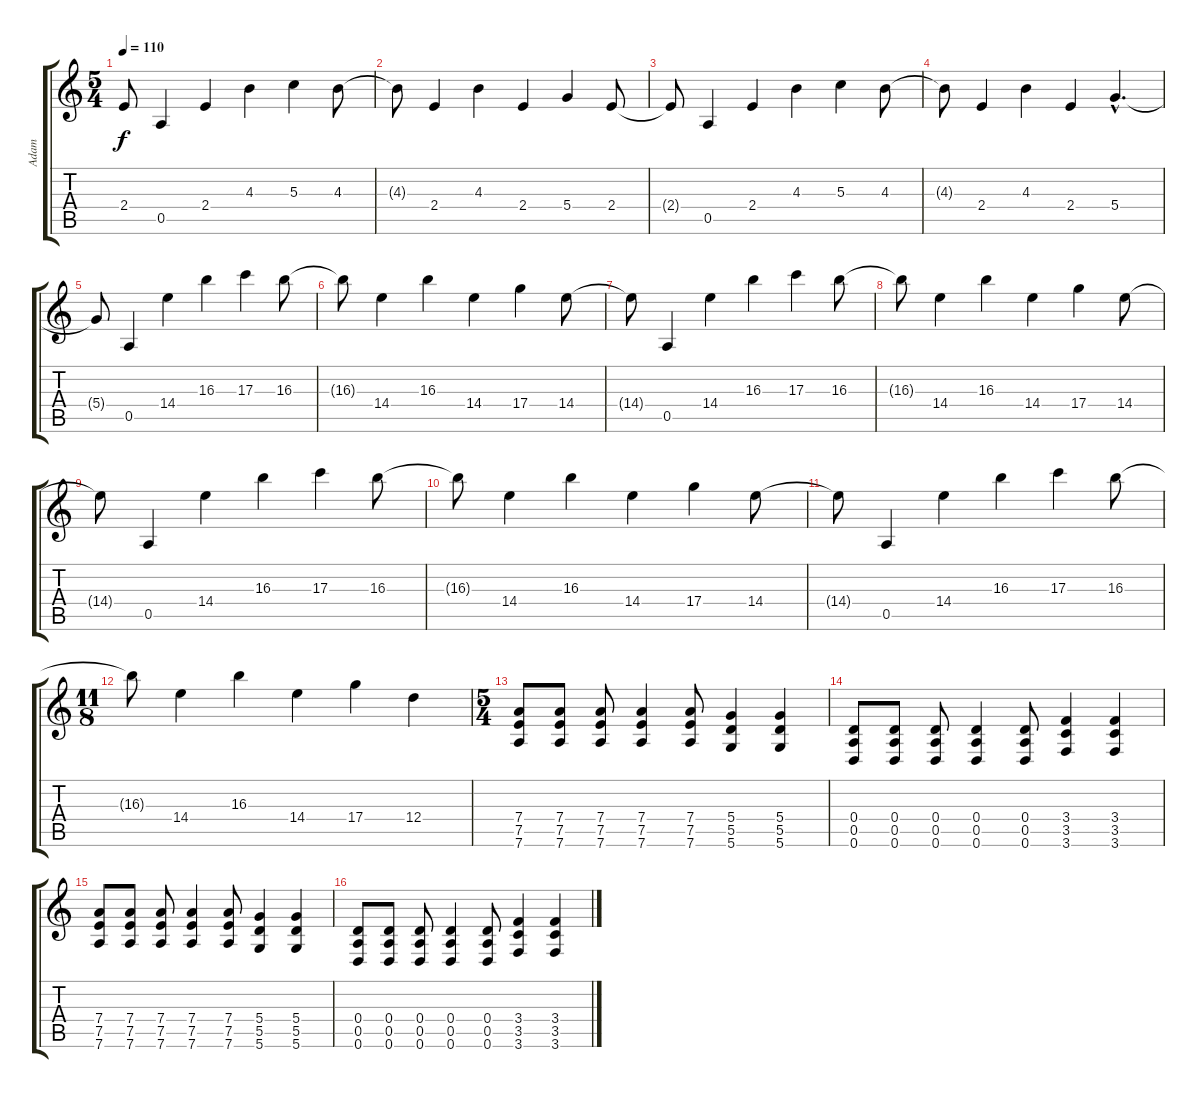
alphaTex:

\track ("Adam" "Adam") {instrument overdrivenguitar}
\staff {score tabs}
\tuning (E4 B3 G3 D3 A2 D2) {hide}
\ts (5 4)
\tempo 110
\clef g2
\ks c
2.4{t}.8{dy f} 0.5.4 2.4.4 4.3.4 5.3.4 4.3.8 |
4.3{t}.8 2.4.4 4.3.4 2.4.4 5.4.4 2.4.8 |
2.4{t}.8 0.5.4 2.4.4 4.3.4 5.3.4 4.3.8 |
4.3{t}.8 2.4.4 4.3.4 2.4.4 5.4{hac}.4{d} |
5.4{t}.8 0.5.4 14.4.4 16.3.4 17.3.4 16.3.8 |
16.3{t}.8 14.4.4 16.3.4 14.4.4 17.4.4 14.4.8 |
14.4{t}.8 0.5.4 14.4.4 16.3.4 17.3.4 16.3.8 |
16.3{t}.8 14.4.4 16.3.4 14.4.4 17.4.4 14.4.8 |
14.4{t}.8 0.5.4 14.4.4 16.3.4 17.3.4 16.3.8 |
16.3{t}.8 14.4.4 16.3.4 14.4.4 17.4.4 14.4.8 |
14.4{t}.8 0.5.4 14.4.4 16.3.4 17.3.4 16.3.8 |
\ts (11 8)
16.3{t}.8 14.4.4 16.3.4 14.4.4 17.4.4 12.4.4 |
\ts (5 4)
(7.4 7.5 7.6).8 (7.4 7.5 7.6).8 (7.4 7.5 7.6).8 (7.4 7.5 7.6).4 (7.4 7.5 7.6).8 (5.4 5.5 5.6).4 (5.4 5.5 5.6).4 |
(0.4 0.5 0.6).8 (0.4 0.5 0.6).8 (0.4 0.5 0.6).8 (0.4 0.5 0.6).4 (0.4 0.5 0.6).8 (3.4 3.5 3.6).4 (3.4 3.5 3.6).4 |
(7.4 7.5 7.6).8 (7.4 7.5 7.6).8 (7.4 7.5 7.6).8 (7.4 7.5 7.6).4 (7.4 7.5 7.6).8 (5.4 5.5 5.6).4 (5.4 5.5 5.6).4 |
(0.4 0.5 0.6).8 (0.4 0.5 0.6).8 (0.4 0.5 0.6).8 (0.4 0.5 0.6).4 (0.4 0.5 0.6).8 (3.4 3.5 3.6).4 (3.4 3.5 3.6).4
